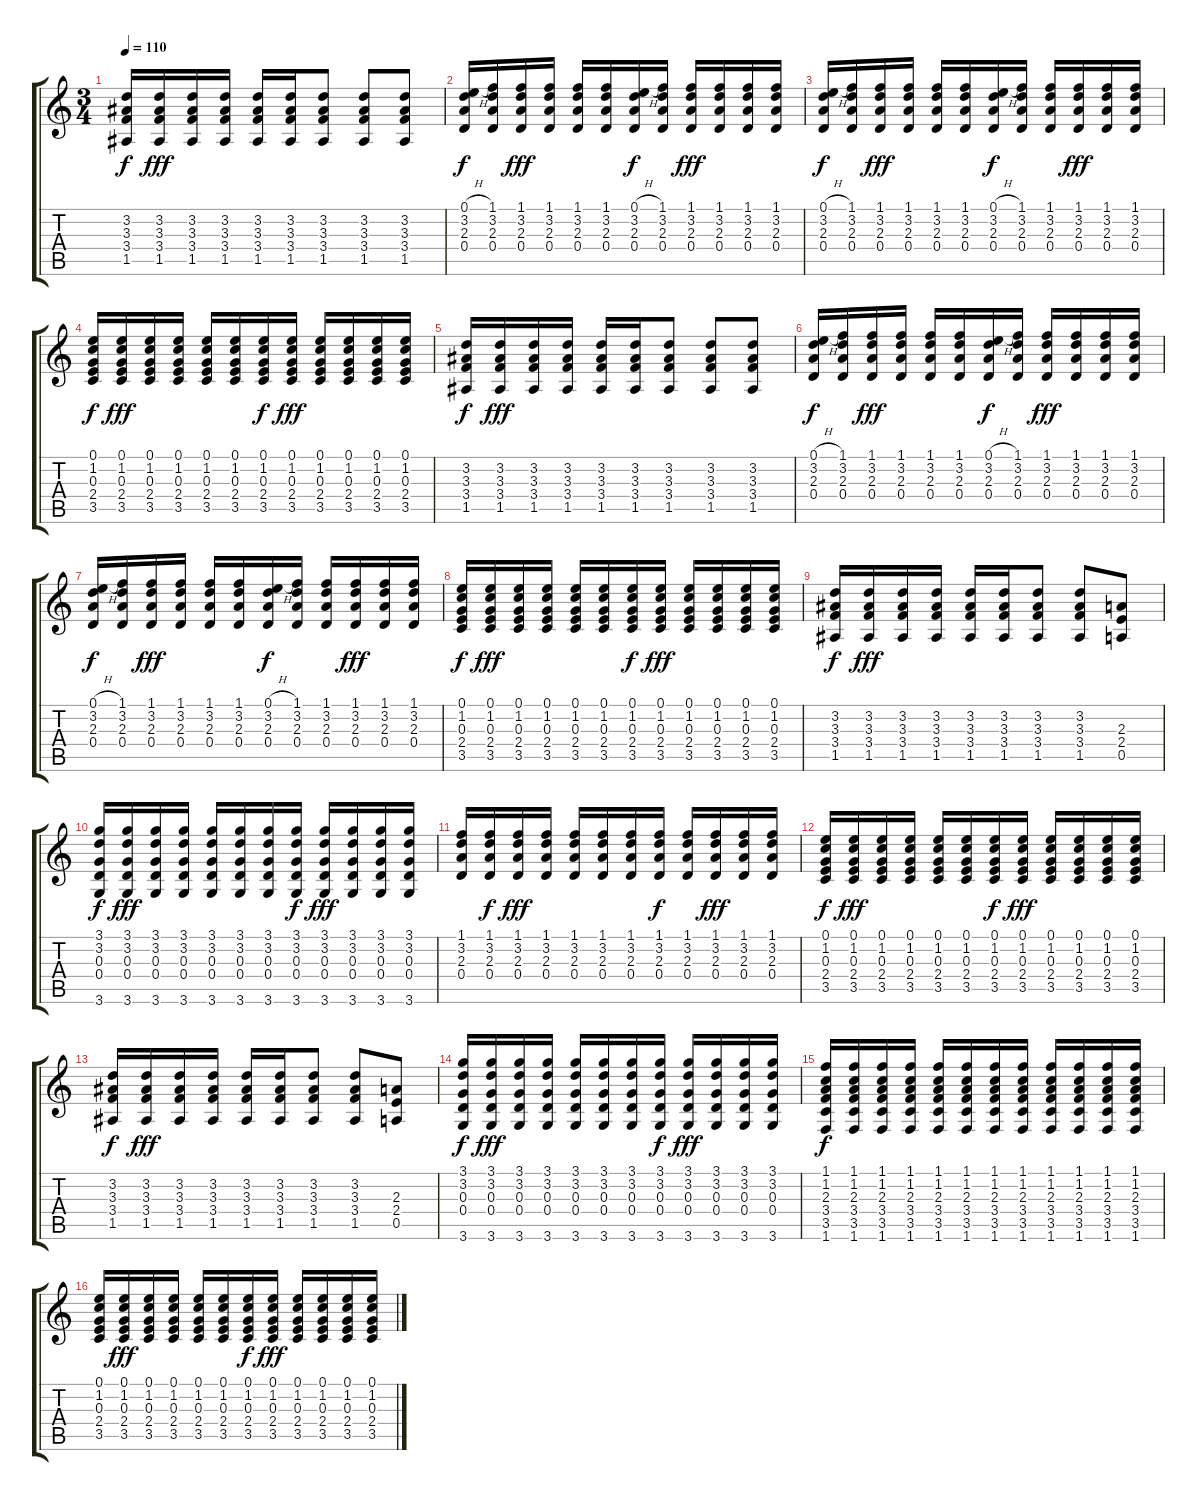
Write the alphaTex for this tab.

\track "" {instrument acousticguitarsteel}
\staff {score tabs}
\tuning (E4 B3 G3 D3 A2 E2) {hide}
\ts (3 4)
\tempo 110
\clef g2
\ks c
(3.2 3.3 3.4 1.5).16{dy f} (3.2 3.3 3.4 1.5).16{dy fff} (3.2 3.3 3.4 1.5).16 (3.2 3.3 3.4 1.5).16 (3.2 3.3 3.4 1.5).16 (3.2 3.3 3.4 1.5).16 (3.2 3.3 3.4 1.5).8 (3.2 3.3 3.4 1.5).8 (3.2 3.3 3.4 1.5).8 |
(0.1{h} 3.2 2.3 0.4).16{dy f} (1.1 3.2 2.3 0.4).16 (1.1 3.2 2.3 0.4).16{dy fff} (1.1 3.2 2.3 0.4).16 (1.1 3.2 2.3 0.4).16 (1.1 3.2 2.3 0.4).16 (0.1{h} 3.2 2.3 0.4).16{dy f} (1.1 3.2 2.3 0.4).16 (1.1 3.2 2.3 0.4).16{dy fff} (1.1 3.2 2.3 0.4).16 (1.1 3.2 2.3 0.4).16 (1.1 3.2 2.3 0.4).16 |
(0.1{h} 3.2 2.3 0.4).16{dy f} (1.1 3.2 2.3 0.4).16 (1.1 3.2 2.3 0.4).16{dy fff} (1.1 3.2 2.3 0.4).16 (1.1 3.2 2.3 0.4).16 (1.1 3.2 2.3 0.4).16 (0.1{h} 3.2 2.3 0.4).16{dy f} (1.1 3.2 2.3 0.4).16 (1.1 3.2 2.3 0.4).16 (1.1 3.2 2.3 0.4).16{dy fff} (1.1 3.2 2.3 0.4).16 (1.1 3.2 2.3 0.4).16 |
(0.1 1.2 0.3 2.4 3.5).16{dy f} (0.1 1.2 0.3 2.4 3.5).16{dy fff} (0.1 1.2 0.3 2.4 3.5).16 (0.1 1.2 0.3 2.4 3.5).16 (0.1 1.2 0.3 2.4 3.5).16 (0.1 1.2 0.3 2.4 3.5).16 (0.1 1.2 0.3 2.4 3.5).16{dy f} (0.1 1.2 0.3 2.4 3.5).16{dy fff} (0.1 1.2 0.3 2.4 3.5).16 (0.1 1.2 0.3 2.4 3.5).16 (0.1 1.2 0.3 2.4 3.5).16 (0.1 1.2 0.3 2.4 3.5).16 |
(3.2 3.3 3.4 1.5).16{dy f} (3.2 3.3 3.4 1.5).16{dy fff} (3.2 3.3 3.4 1.5).16 (3.2 3.3 3.4 1.5).16 (3.2 3.3 3.4 1.5).16 (3.2 3.3 3.4 1.5).16 (3.2 3.3 3.4 1.5).8 (3.2 3.3 3.4 1.5).8 (3.2 3.3 3.4 1.5).8 |
(0.1{h} 3.2 2.3 0.4).16{dy f} (1.1 3.2 2.3 0.4).16 (1.1 3.2 2.3 0.4).16{dy fff} (1.1 3.2 2.3 0.4).16 (1.1 3.2 2.3 0.4).16 (1.1 3.2 2.3 0.4).16 (0.1{h} 3.2 2.3 0.4).16{dy f} (1.1 3.2 2.3 0.4).16 (1.1 3.2 2.3 0.4).16{dy fff} (1.1 3.2 2.3 0.4).16 (1.1 3.2 2.3 0.4).16 (1.1 3.2 2.3 0.4).16 |
(0.1{h} 3.2 2.3 0.4).16{dy f} (1.1 3.2 2.3 0.4).16 (1.1 3.2 2.3 0.4).16{dy fff} (1.1 3.2 2.3 0.4).16 (1.1 3.2 2.3 0.4).16 (1.1 3.2 2.3 0.4).16 (0.1{h} 3.2 2.3 0.4).16{dy f} (1.1 3.2 2.3 0.4).16 (1.1 3.2 2.3 0.4).16 (1.1 3.2 2.3 0.4).16{dy fff} (1.1 3.2 2.3 0.4).16 (1.1 3.2 2.3 0.4).16 |
(0.1 1.2 0.3 2.4 3.5).16{dy f} (0.1 1.2 0.3 2.4 3.5).16{dy fff} (0.1 1.2 0.3 2.4 3.5).16 (0.1 1.2 0.3 2.4 3.5).16 (0.1 1.2 0.3 2.4 3.5).16 (0.1 1.2 0.3 2.4 3.5).16 (0.1 1.2 0.3 2.4 3.5).16{dy f} (0.1 1.2 0.3 2.4 3.5).16{dy fff} (0.1 1.2 0.3 2.4 3.5).16 (0.1 1.2 0.3 2.4 3.5).16 (0.1 1.2 0.3 2.4 3.5).16 (0.1 1.2 0.3 2.4 3.5).16 |
(3.2 3.3 3.4 1.5).16{dy f} (3.2 3.3 3.4 1.5).16{dy fff} (3.2 3.3 3.4 1.5).16 (3.2 3.3 3.4 1.5).16 (3.2 3.3 3.4 1.5).16 (3.2 3.3 3.4 1.5).16 (3.2 3.3 3.4 1.5).8 (3.2 3.3 3.4 1.5).8 (2.3 2.4 0.5).8 |
(3.1 3.2 0.3 0.4 3.6).16{dy f} (3.1 3.2 0.3 0.4 3.6).16{dy fff} (3.1 3.2 0.3 0.4 3.6).16 (3.1 3.2 0.3 0.4 3.6).16 (3.1 3.2 0.3 0.4 3.6).16 (3.1 3.2 0.3 0.4 3.6).16 (3.1 3.2 0.3 0.4 3.6).16 (3.1 3.2 0.3 0.4 3.6).16{dy f} (3.1 3.2 0.3 0.4 3.6).16{dy fff} (3.1 3.2 0.3 0.4 3.6).16 (3.1 3.2 0.3 0.4 3.6).16 (3.1 3.2 0.3 0.4 3.6).16 |
(1.1 3.2 2.3 0.4).16 (1.1 3.2 2.3 0.4).16{dy f} (1.1 3.2 2.3 0.4).16{dy fff} (1.1 3.2 2.3 0.4).16 (1.1 3.2 2.3 0.4).16 (1.1 3.2 2.3 0.4).16 (1.1 3.2 2.3 0.4).16 (1.1 3.2 2.3 0.4).16{dy f} (1.1 3.2 2.3 0.4).16 (1.1 3.2 2.3 0.4).16{dy fff} (1.1 3.2 2.3 0.4).16 (1.1 3.2 2.3 0.4).16 |
(0.1 1.2 0.3 2.4 3.5).16{dy f} (0.1 1.2 0.3 2.4 3.5).16{dy fff} (0.1 1.2 0.3 2.4 3.5).16 (0.1 1.2 0.3 2.4 3.5).16 (0.1 1.2 0.3 2.4 3.5).16 (0.1 1.2 0.3 2.4 3.5).16 (0.1 1.2 0.3 2.4 3.5).16{dy f} (0.1 1.2 0.3 2.4 3.5).16{dy fff} (0.1 1.2 0.3 2.4 3.5).16 (0.1 1.2 0.3 2.4 3.5).16 (0.1 1.2 0.3 2.4 3.5).16 (0.1 1.2 0.3 2.4 3.5).16 |
(3.2 3.3 3.4 1.5).16{dy f} (3.2 3.3 3.4 1.5).16{dy fff} (3.2 3.3 3.4 1.5).16 (3.2 3.3 3.4 1.5).16 (3.2 3.3 3.4 1.5).16 (3.2 3.3 3.4 1.5).16 (3.2 3.3 3.4 1.5).8 (3.2 3.3 3.4 1.5).8 (2.3 2.4 0.5).8 |
(3.1 3.2 0.3 0.4 3.6).16{dy f} (3.1 3.2 0.3 0.4 3.6).16{dy fff} (3.1 3.2 0.3 0.4 3.6).16 (3.1 3.2 0.3 0.4 3.6).16 (3.1 3.2 0.3 0.4 3.6).16 (3.1 3.2 0.3 0.4 3.6).16 (3.1 3.2 0.3 0.4 3.6).16 (3.1 3.2 0.3 0.4 3.6).16{dy f} (3.1 3.2 0.3 0.4 3.6).16{dy fff} (3.1 3.2 0.3 0.4 3.6).16 (3.1 3.2 0.3 0.4 3.6).16 (3.1 3.2 0.3 0.4 3.6).16 |
(1.1 1.2 2.3 3.4 3.5 1.6).16{dy f} (1.1 1.2 2.3 3.4 3.5 1.6).16 (1.1 1.2 2.3 3.4 3.5 1.6).16 (1.1 1.2 2.3 3.4 3.5 1.6).16 (1.1 1.2 2.3 3.4 3.5 1.6).16 (1.1 1.2 2.3 3.4 3.5 1.6).16 (1.1 1.2 2.3 3.4 3.5 1.6).16 (1.1 1.2 2.3 3.4 3.5 1.6).16 (1.1 1.2 2.3 3.4 3.5 1.6).16 (1.1 1.2 2.3 3.4 3.5 1.6).16 (1.1 1.2 2.3 3.4 3.5 1.6).16 (1.1 1.2 2.3 3.4 3.5 1.6).16 |
(0.1 1.2 0.3 2.4 3.5).16 (0.1 1.2 0.3 2.4 3.5).16{dy fff} (0.1 1.2 0.3 2.4 3.5).16 (0.1 1.2 0.3 2.4 3.5).16 (0.1 1.2 0.3 2.4 3.5).16 (0.1 1.2 0.3 2.4 3.5).16 (0.1 1.2 0.3 2.4 3.5).16{dy f} (0.1 1.2 0.3 2.4 3.5).16{dy fff} (0.1 1.2 0.3 2.4 3.5).16 (0.1 1.2 0.3 2.4 3.5).16 (0.1 1.2 0.3 2.4 3.5).16 (0.1 1.2 0.3 2.4 3.5).16
